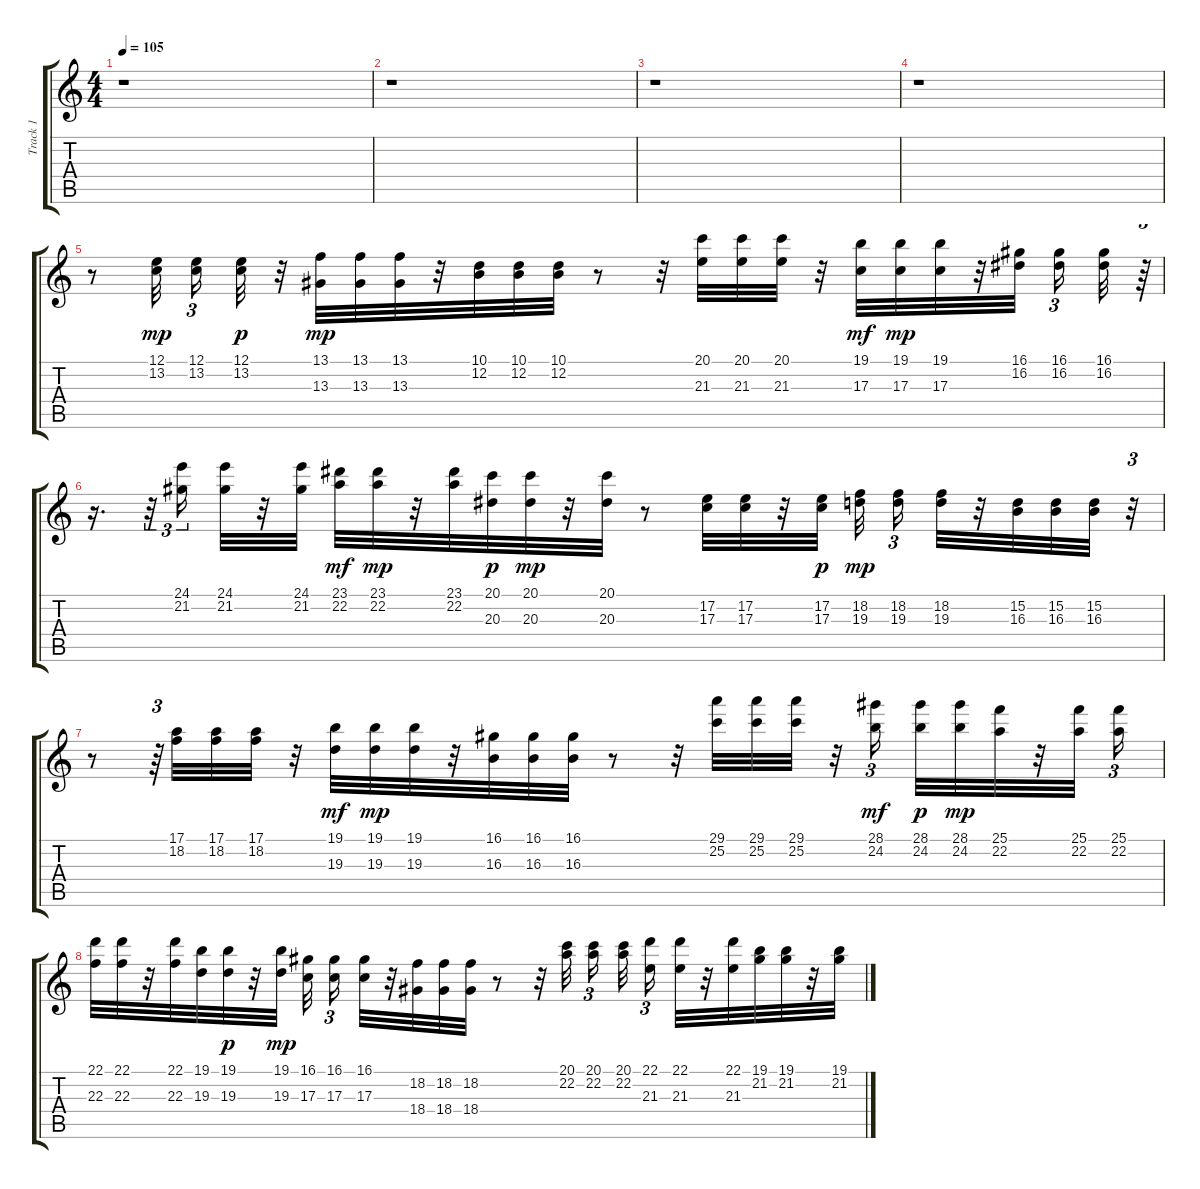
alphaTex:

\track ("Track 1" "Track 1") {instrument piccolo}
\staff {score tabs}
\tuning (E4 B3 G3 D3 A2 E2) {hide}
\ts (4 4)
\tempo 105
\clef g2
\ks c
r.1{dy mp} |
r.1 |
r.1 |
r.1 |
r.8 (12.1 13.2).32{beam splitsecondary} (12.1 13.2).16{tu (3 2)} (12.1 13.2).32{dy p} r.32 (13.1 13.3).32{dy mp} (13.1 13.3).32 (13.1 13.3).32 r.32 (10.1 12.2).32 (10.1 12.2).32 (10.1 12.2).32 r.8 r.32 (20.1 21.3).32 (20.1 21.3).32 (20.1 21.3).32 r.32 (19.1 17.3).32{dy mf} (19.1 17.3).32{dy mp} (19.1 17.3).32 r.32 (16.1 16.2).32{beam splitsecondary} (16.1 16.2).16{tu (3 2)} (16.1 16.2).32 r.64{tu (3 2)} |
r.16{d} r.32{tu (3 2)} (24.1 21.2).16{tu (3 2)} (24.1 21.2).32 r.32 (24.1 21.2).32 (23.1 22.2).32{dy mf} (23.1 22.2).32{dy mp} r.32 (23.1 22.2).32 (20.1 20.3).32{dy p} (20.1 20.3).32{dy mp} r.32 (20.1 20.3).32 r.8 (17.2 17.3).32 (17.2 17.3).32 r.32 (17.2 17.3).32{dy p} (18.2 19.3).32{dy mp beam splitsecondary} (18.2 19.3).16{tu (3 2)} (18.2 19.3).32 r.32 (15.2 16.3).32 (15.2 16.3).32 (15.2 16.3).32 r.32{tu (3 2)} |
r.8 r.64{tu (3 2)} (17.1 18.2).32 (17.1 18.2).32 (17.1 18.2).32 r.32 (19.1 19.3).32{dy mf} (19.1 19.3).32{dy mp} (19.1 19.3).32 r.32 (16.1 16.3).32 (16.1 16.3).32 (16.1 16.3).32 r.8 r.32 (29.1 25.2).32 (29.1 25.2).32 (29.1 25.2).32 r.32 (28.1 24.2).16{tu (3 2) dy mf beam splitsecondary} (28.1 24.2).32{dy p} (28.1 24.2).32{dy mp} (25.1 22.2).32 r.32 (25.1 22.2).32 (25.1 22.2).16{tu (3 2)} |
(22.1 22.3).32 (22.1 22.3).32 r.32 (22.1 22.3).32 (19.1 19.3).32 (19.1 19.3).32{dy p} r.32 (19.1 19.3).32{dy mp} (16.1 17.3).32{beam splitsecondary} (16.1 17.3).16{tu (3 2)} (16.1 17.3).32 r.32 (18.2 18.4).32 (18.2 18.4).32 (18.2 18.4).32 r.8 r.32 (20.1 22.2).32{beam splitsecondary} (20.1 22.2).16{tu (3 2) beam splitsecondary} (20.1 22.2).32 (22.1 21.3).16{tu (3 2)} (22.1 21.3).32 r.32 (22.1 21.3).32 (19.1 21.2).32 (19.1 21.2).32 r.32 (19.1 21.2).32
